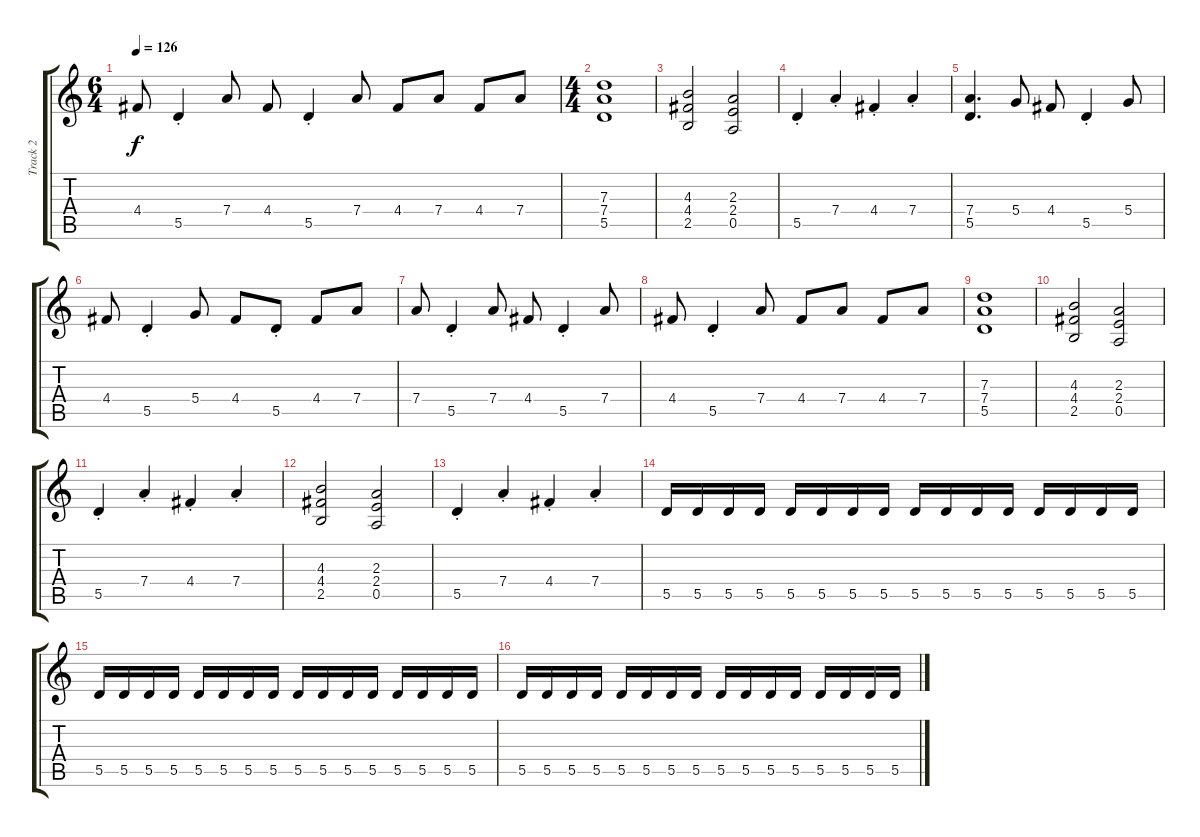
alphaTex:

\track ("Track 2" "Track 2") {instrument distortionguitar}
\staff {score tabs}
\tuning (E4 B3 G3 D3 A2 E2) {hide}
\ts (6 4)
\tempo 126
\clef g2
\ks c
4.4.8{dy f} 5.5{st}.4 7.4.8 4.4.8 5.5{st}.4 7.4.8 4.4.8 7.4.8 4.4.8 7.4.8 |
\ts (4 4)
(7.3 7.4 5.5).1 |
(4.3 4.4 2.5).2 (2.3 2.4 0.5).2 |
5.5{st}.4 7.4{st}.4 4.4{st}.4 7.4{st}.4 |
(7.4 5.5).4{d} 5.4.8 4.4.8 5.5{st}.4 5.4.8 |
4.4.8 5.5{st}.4 5.4.8 4.4.8 5.5{st}.8 4.4.8 7.4.8 |
7.4.8 5.5{st}.4 7.4.8 4.4.8 5.5{st}.4 7.4.8 |
4.4.8 5.5{st}.4 7.4.8 4.4.8 7.4.8 4.4.8 7.4.8 |
(7.3 7.4 5.5).1 |
(4.3 4.4 2.5).2 (2.3 2.4 0.5).2 |
5.5{st}.4 7.4{st}.4 4.4{st}.4 7.4{st}.4 |
(4.3 4.4 2.5).2 (2.3 2.4 0.5).2 |
5.5{st}.4 7.4{st}.4 4.4{st}.4 7.4{st}.4 |
5.5.16 5.5.16 5.5.16 5.5.16 5.5.16 5.5.16 5.5.16 5.5.16 5.5.16 5.5.16 5.5.16 5.5.16 5.5.16 5.5.16 5.5.16 5.5.16 |
5.5.16 5.5.16 5.5.16 5.5.16 5.5.16 5.5.16 5.5.16 5.5.16 5.5.16 5.5.16 5.5.16 5.5.16 5.5.16 5.5.16 5.5.16 5.5.16 |
5.5.16 5.5.16 5.5.16 5.5.16 5.5.16 5.5.16 5.5.16 5.5.16 5.5.16 5.5.16 5.5.16 5.5.16 5.5.16 5.5.16 5.5.16 5.5.16
